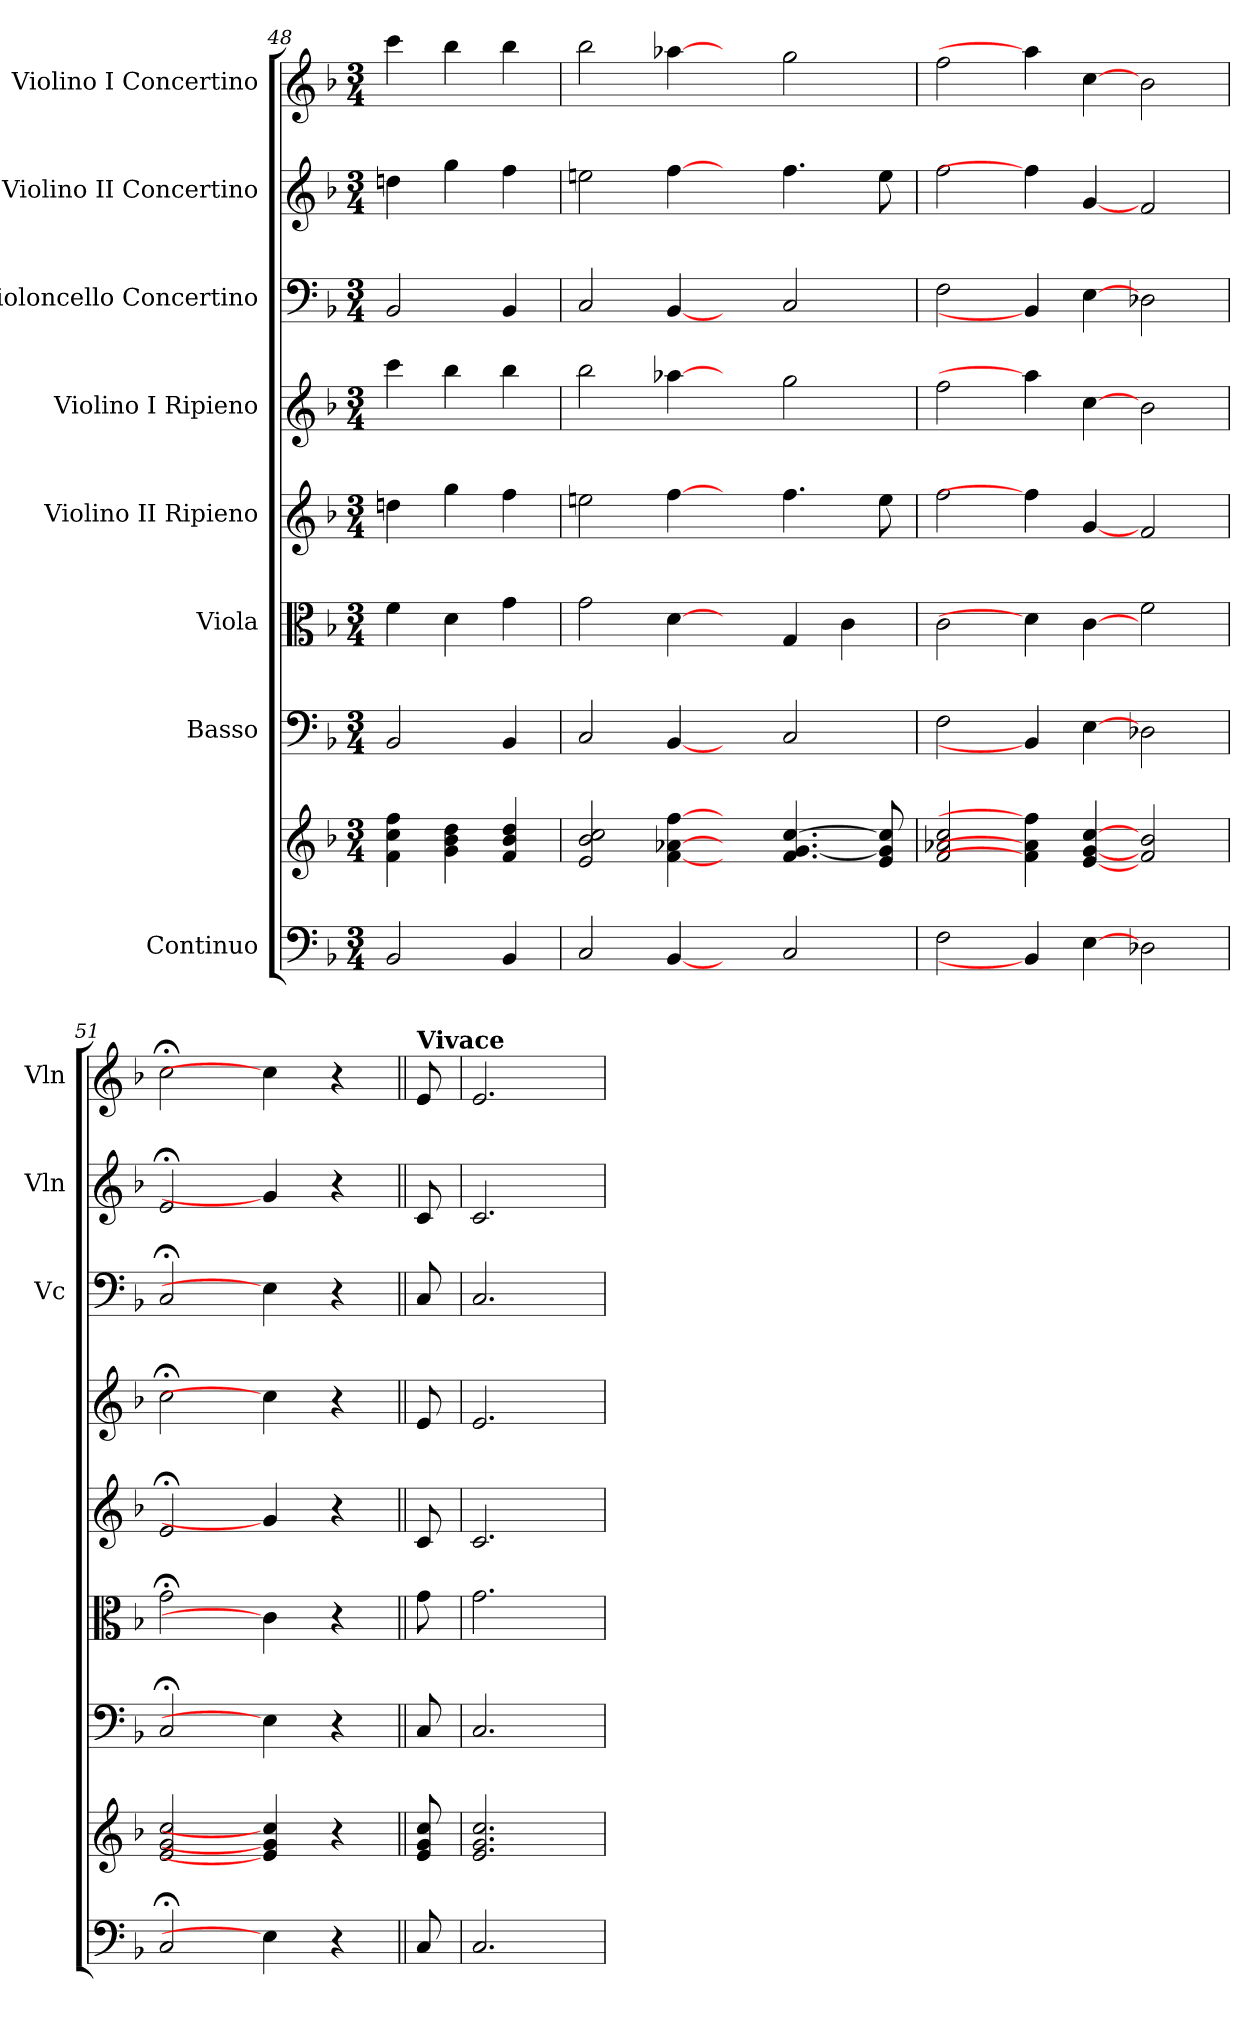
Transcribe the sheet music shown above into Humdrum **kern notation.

**kern	**kern	**kern	**kern	**kern	**kern	**kern	**kern	**kern
*part8	*part8	*part7	*part6	*part5	*part4	*part3	*part2	*part1
*staff9	*staff8	*staff7	*staff6	*staff5	*staff4	*staff3	*staff2	*staff1
*I"Continuo	*	*I"Basso	*I"Viola	*I"Violino II Ripieno	*I"Violino I Ripieno	*I"Violoncello Concertino	*I"Violino II Concertino	*I"Violino I Concertino
*	*	*	*	*	*	*I'Vc	*I'Vln	*I'Vln
*clefF4	*clefG2	*clefF4	*clefC3	*clefG2	*clefG2	*clefF4	*clefG2	*clefG2
*k[b-]	*k[b-]	*k[b-]	*k[b-]	*k[b-]	*k[b-]	*k[b-]	*k[b-]	*k[b-]
*M3/4	*M3/4	*M3/4	*M3/4	*M3/4	*M3/4	*M3/4	*M3/4	*M3/4
=48	=48	=48	=48	=48	=48	=48	=48	=48
2BB-/	4f\ 4cc\ 4ff\	2BB-/	4f\	4ddn\	4ccc\	2BB-/	4ddn\	4ccc\
.	4g\ 4b-\ 4dd\	.	4d\	4gg\	4bb-\	.	4gg\	4bb-\
4BB-/	4f/ 4b-/ 4dd/	4BB-/	4g\	4ff\	4bb-\	4BB-/	4ff\	4bb-\
=49	=49	=49	=49	=49	=49	=49	=49	=49
2C/	2e/ 2b-/ 2cc/	2C/	2g\	2een\	2bb-\	2C/	2een\	2bb-\
[4BB-/	[4f\ [4a-X\ [4ff\	[4BB-/	[4d\	[4ff\	[4aa-X\	[4BB-/	[4ff\	[4aa-X\
4ryy	4ryy	4ryy	4ryy	4ryy	4ryy	4ryy	4ryy	4ryy
2C/	4.f/ [4.g/ [4.cc/	2C/	4G/	4.ff\	2gg\	2C/	4.ff\	2gg\
.	.	.	4c\	.	.	.	.	.
.	8e/ 8g/] 8cc/]	.	.	8ee\	.	.	8ee\	.
=50	=50	=50	=50	=50	=50	=50	=50	=50
2F\	2f/ 2a-X/ 2cc/	2F\	2c\	2ff\	2ff\	2F\	2ff\	2ff\
4BB-/]	4f\] 4a-\] 4ff\]	4BB-/]	4d\]	4ff\]	4aa-\]	4BB-/]	4ff\]	4aa-\]
[4E\	[4e/ [4g/ [4cc/	[4E\	[4c\	[4g/	[4cc\	[4E\	[4g/	[4cc\
2D-X\	2f/ 2b-/	2D-X\	2f\	2f/	2b-\	2D-X\	2f/	2b-\
=51	=51	=51	=51	=51	=51	=51	=51	=51
2C;</	2e/ 2g/ 2cc/	2C;</	2g;<\	2e;</	2cc;<\	2C;</	2e;</	2cc;<\
4E\]	4e/] 4g/] 4cc/]	4E\]	4c\]	4g/]	4cc\]	4E\]	4g/]	4cc\]
4r	4r	4r	4r	4r	4r	4r	4r	4r
!!LO:PB:g=z
=51X1||	=51X1||	=51X1||	=51X1||	=51X1||	=51X1||	=51X1||	=51X1||	=51X1||
!	!	!	!	!	!	!	!	!LO:TX:a:B:t=Vivace
8C/	8e/ 8g/ 8cc/	8C/	8g\	8c/	8e/	8C/	8c/	8e/
=52	=52	=52	=52	=52	=52	=52	=52	=52
2.C/	2.e/ 2.g/ 2.cc/	2.C/	2.g\	2.c/	2.e/	2.C/	2.c/	2.e/
=	=	=	=	=	=	=	=	=
*-	*-	*-	*-	*-	*-	*-	*-	*-
